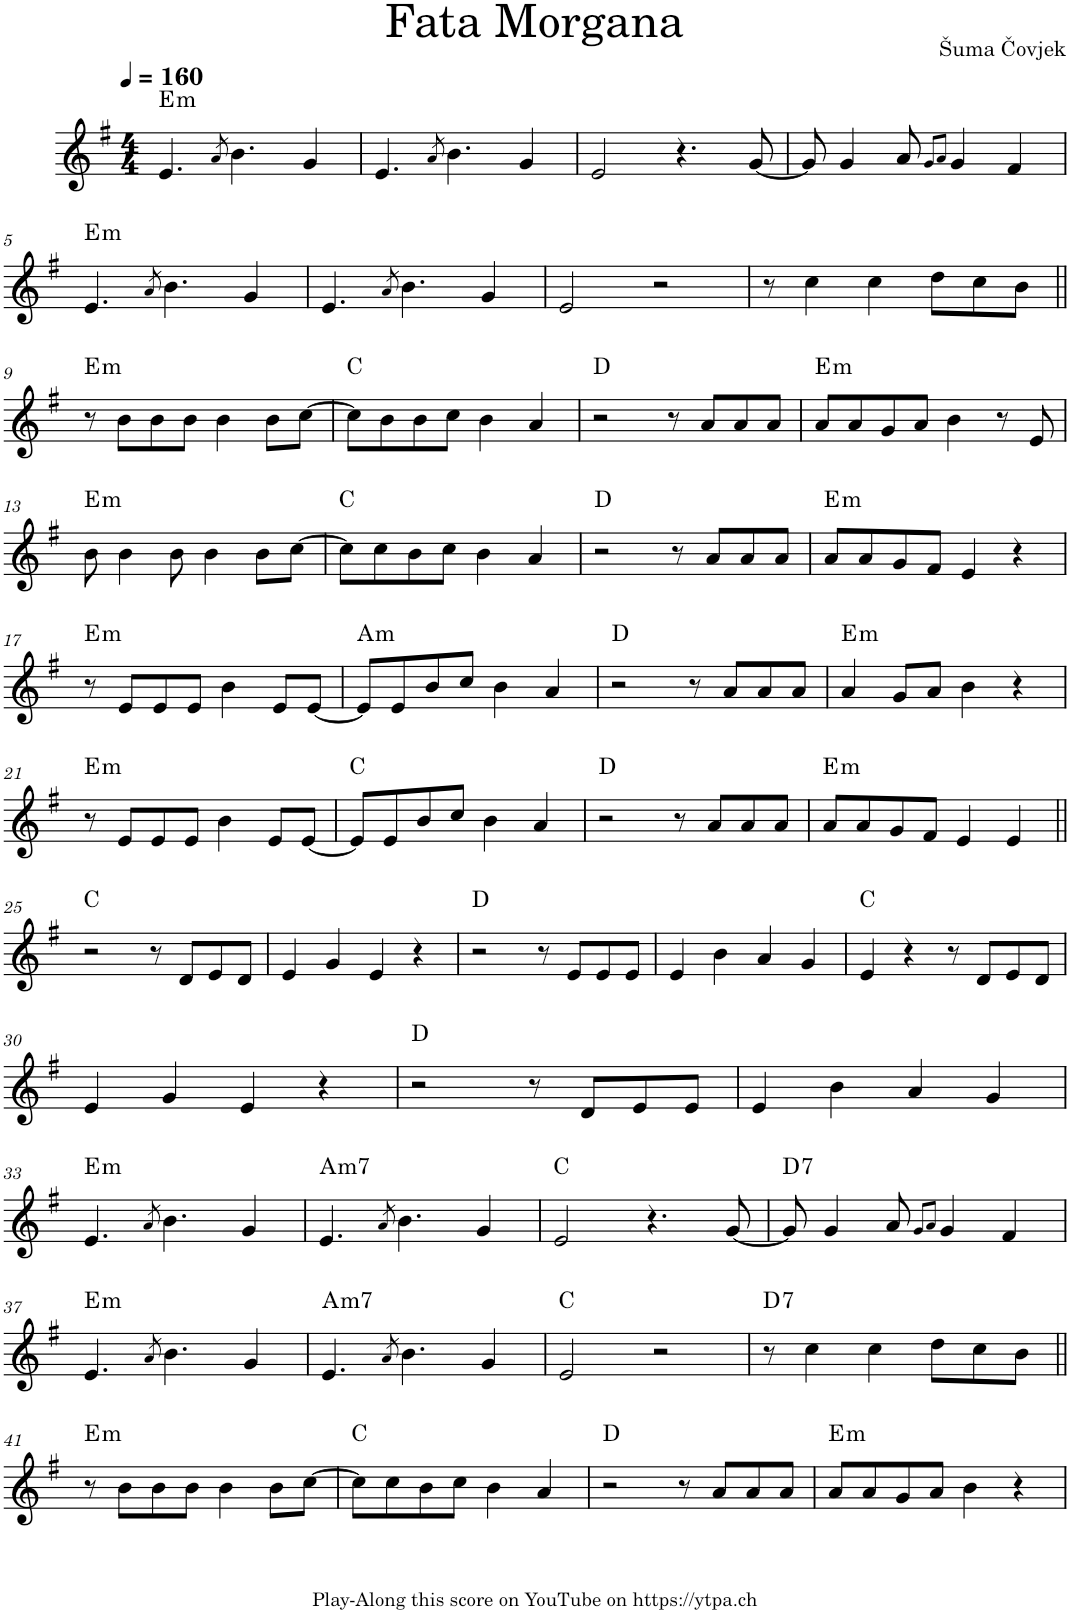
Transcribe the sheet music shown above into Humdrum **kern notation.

**kern	**harte
*part1	*part1
*staff1	*
*I"Voice	*
*I'Vc.	*
*clefG2	*
*k[f#]	*
*M4/4	*
*MM160	*
=1	=1
!	!LO:H:kt=m
4.e/	E:min
8qa/	.
4.b\	.
4g/	.
=2	=2
4.e/	.
8qa/	.
4.b\	.
4g/	.
=3	=3
2e/	.
4.r	.
[8g/	.
=4	=4
8g/]	.
4g/	.
8a/	.
8qg/L	.
8qa/J	.
4g/	.
4f#/	.
!!LO:LB:g=z
=5	=5
!	!LO:H:kt=m
4.e/	E:min
8qa/	.
4.b\	.
4g/	.
=6	=6
4.e/	.
8qa/	.
4.b\	.
4g/	.
=7	=7
2e/	.
2r	.
=8	=8
8r	.
4cc\	.
4cc\	.
8dd\L	.
8cc\	.
8b\J	.
!!LO:LB:g=z
=9||	=9||
!	!LO:H:kt=m
8r	E:min
8b\L	.
8b\	.
8b\J	.
4b\	.
8b\L	.
[8cc\J	.
=10	=10
8cc\L]	C:maj
8b\	.
8b\	.
8cc\J	.
4b\	.
4a/	.
=11	=11
2r	D:maj
8r	.
8a/L	.
8a/	.
8a/J	.
=12	=12
!	!LO:H:kt=m
8a/L	E:min
8a/	.
8g/	.
8a/J	.
4b\	.
8r	.
8e/	.
!!LO:LB:g=z
=13	=13
!	!LO:H:kt=m
8b\	E:min
4b\	.
8b\	.
4b\	.
8b\L	.
[8cc\J	.
=14	=14
8cc\L]	C:maj
8cc\	.
8b\	.
8cc\J	.
4b\	.
4a/	.
=15	=15
2r	D:maj
8r	.
8a/L	.
8a/	.
8a/J	.
=16	=16
!	!LO:H:kt=m
8a/L	E:min
8a/	.
8g/	.
8f#/J	.
4e/	.
4r	.
!!LO:LB:g=z
=17	=17
!	!LO:H:kt=m
8r	E:min
8e/L	.
8e/	.
8e/J	.
4b\	.
8e/L	.
[8e/J	.
=18	=18
!	!LO:H:kt=m
8e/L]	A:min
8e/	.
8b/	.
8cc/J	.
4b\	.
4a/	.
=19	=19
2r	D:maj
8r	.
8a/L	.
8a/	.
8a/J	.
=20	=20
!	!LO:H:kt=m
4a/	E:min
8g/L	.
8a/J	.
4b\	.
4r	.
!!LO:LB:g=z
=21	=21
!	!LO:H:kt=m
8r	E:min
8e/L	.
8e/	.
8e/J	.
4b\	.
8e/L	.
[8e/J	.
=22	=22
8e/L]	C:maj
8e/	.
8b/	.
8cc/J	.
4b\	.
4a/	.
=23	=23
2r	D:maj
8r	.
8a/L	.
8a/	.
8a/J	.
=24	=24
!	!LO:H:kt=m
8a/L	E:min
8a/	.
8g/	.
8f#/J	.
4e/	.
4e/	.
!!LO:LB:g=z
=25||	=25||
2r	C:maj
8r	.
8d/L	.
8e/	.
8d/J	.
=26	=26
4e/	.
4g/	.
4e/	.
4r	.
=27	=27
2r	D:maj
8r	.
8e/L	.
8e/	.
8e/J	.
=28	=28
4e/	.
4b\	.
4a/	.
4g/	.
=29	=29
4e/	C:maj
4r	.
8r	.
8d/L	.
8e/	.
8d/J	.
!!LO:LB:g=z
=30	=30
4e/	.
4g/	.
4e/	.
4r	.
=31	=31
2r	D:maj
8r	.
8d/L	.
8e/	.
8e/J	.
=32	=32
4e/	.
4b\	.
4a/	.
4g/	.
!!LO:LB:g=z
=33	=33
!	!LO:H:kt=m
4.e/	E:min
8qa/	.
4.b\	.
4g/	.
=34	=34
!	!LO:H:kt=m7
4.e/	A:min7
8qa/	.
4.b\	.
4g/	.
=35	=35
2e/	C:maj
4.r	.
[8g/	.
=36	=36
!	!LO:H:kt=7
8g/]	D:7
4g/	.
8a/	.
8qg/L	.
8qa/J	.
4g/	.
4f#/	.
!!LO:LB:g=z
=37	=37
!	!LO:H:kt=m
4.e/	E:min
8qa/	.
4.b\	.
4g/	.
=38	=38
!	!LO:H:kt=m7
4.e/	A:min7
8qa/	.
4.b\	.
4g/	.
=39	=39
2e/	C:maj
2r	.
=40	=40
!	!LO:H:kt=7
8r	D:7
4cc\	.
4cc\	.
8dd\L	.
8cc\	.
8b\J	.
!!LO:LB:g=z
=41||	=41||
!	!LO:H:kt=m
8r	E:min
8b\L	.
8b\	.
8b\J	.
4b\	.
8b\L	.
[8cc\J	.
=42	=42
8cc\L]	C:maj
8cc\	.
8b\	.
8cc\J	.
4b\	.
4a/	.
=43	=43
2r	D:maj
8r	.
8a/L	.
8a/	.
8a/J	.
=44	=44
!	!LO:H:kt=m
8a/L	E:min
8a/	.
8g/	.
8a/J	.
4b\	.
4r	.
=	=
*-	*-
